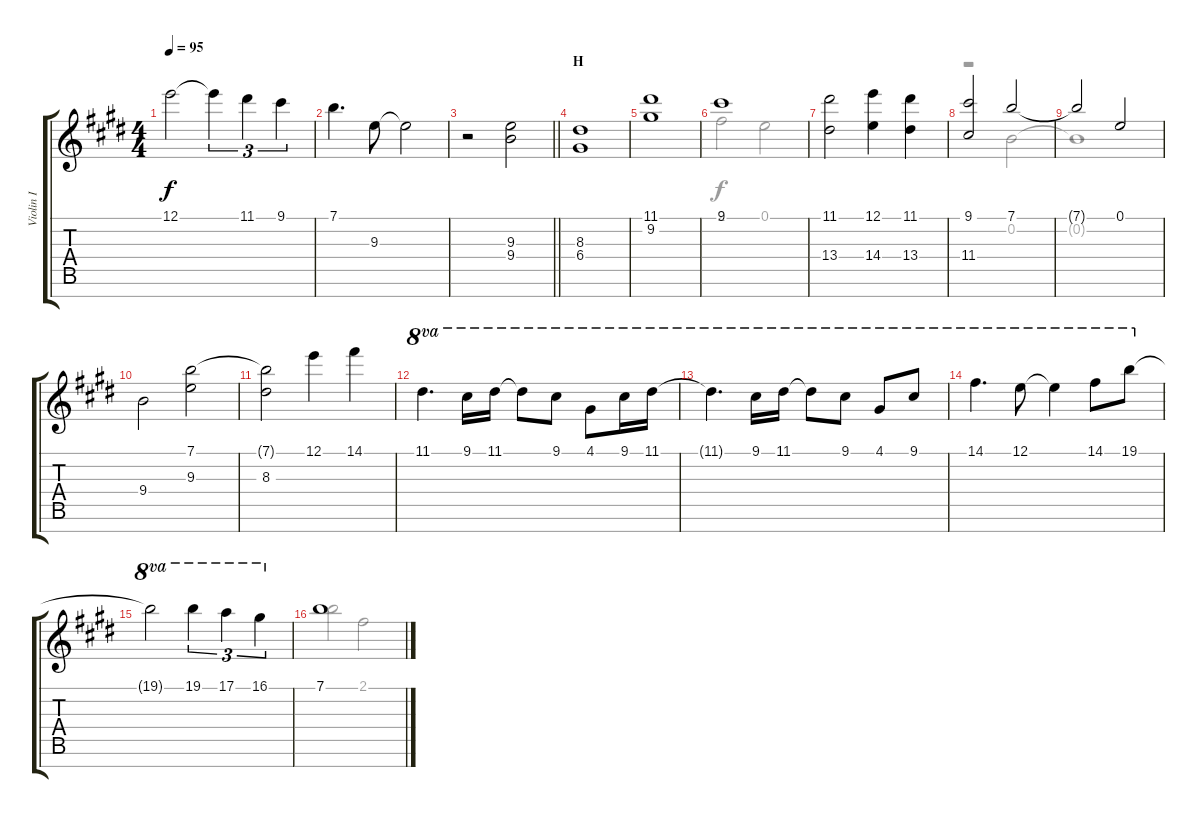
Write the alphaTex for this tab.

\track ("Violin I" "Violin I") {instrument stringensemble1}
\staff {score tabs}
\tuning (E5 B4 G4 D4 A3 E3 B2) {hide}
\voice
\ts (4 4)
\tempo 95
\clef g2
\ks e
12.1.2{dy f} 12.1{t}.4{tu (3 2)} 11.1.4{tu (3 2)} 9.1.4{tu (3 2)} |
7.1.4{d} 9.3.8 9.3{t}.2 |
\barLineRight lightlight
r.2 (9.3 9.4).2 |
\section ("" "H")
(8.3 6.4).1 |
(11.1 9.2).1 |
9.1.1 |
(11.1 13.4).2 (12.1 14.4).4 (11.1 13.4).4 |
(9.1 11.4).2 7.1.2 |
7.1{t}.2 0.1.2 |
9.4.2 (7.1 9.3).2 |
(7.1{t} 8.3).2 12.1.4 14.1.4 |
11.1.4{d ot 8va} 9.1.16{ot 8va} 11.1.16{ot 8va} 11.1{t}.8{ot 8va} 9.1.8{ot 8va} 4.1.8{ot 8va} 9.1.16{ot 8va} 11.1.16{ot 8va} |
11.1{t}.4{d ot 8va} 9.1.16{ot 8va} 11.1.16{ot 8va} 11.1{t}.8{ot 8va} 9.1.8{ot 8va} 4.1.8{ot 8va} 9.1.8{ot 8va} |
14.1.4{d ot 8va} 12.1.8{ot 8va} 12.1{t}.4{ot 8va} 14.1.8{ot 8va} 19.1.8{ot 8va} |
19.1{t}.2{ot 8va} 19.1.4{tu (3 2) ot 8va} 17.1.4{tu (3 2) ot 8va} 16.1.4{tu (3 2) ot 8va} |
7.1.1
\voice
\clef g2
\ottava regular
\simile none
\ks e
|
|
\barLineRight lightlight
|
|
|
2.1.2 0.1.2 |
|
r.2 0.2.2 |
0.2{t}.1 |
|
|
|
|
|
|
7.1.2 2.1.2
